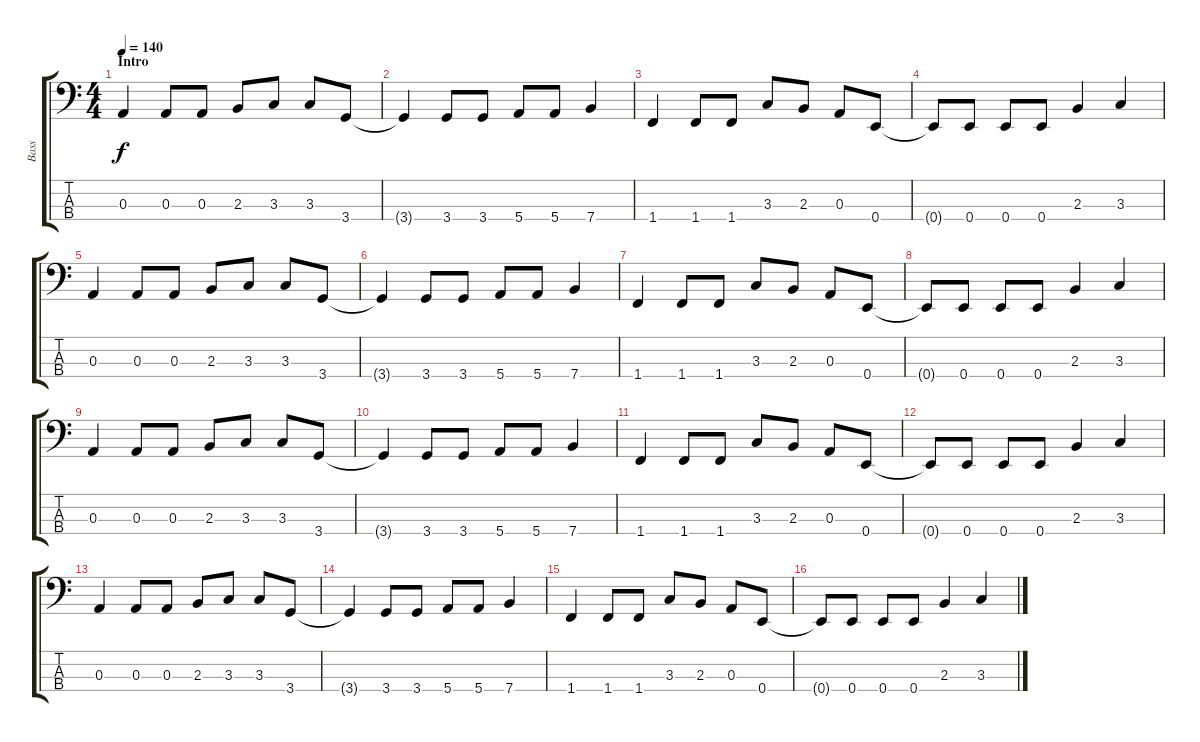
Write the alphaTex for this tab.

\track ("Bass" "Bass") {instrument electricbasspick}
\staff {score tabs}
\tuning (G2 D2 A1 E1) {hide}
\ts (4 4)
\section ("" "Intro")
\tempo 140
\clef f4
\ks c
0.3.4{dy f instrument electricbasspick} 0.3.8 0.3.8 2.3.8 3.3.8 3.3.8 3.4.8 |
3.4{t}.4 3.4.8 3.4.8 5.4.8 5.4.8 7.4.4 |
1.4.4 1.4.8 1.4.8 3.3.8 2.3.8 0.3.8 0.4.8 |
0.4{t}.8 0.4.8 0.4.8 0.4.8 2.3.4 3.3.4 |
0.3.4 0.3.8 0.3.8 2.3.8 3.3.8 3.3.8 3.4.8 |
3.4{t}.4 3.4.8 3.4.8 5.4.8 5.4.8 7.4.4 |
1.4.4 1.4.8 1.4.8 3.3.8 2.3.8 0.3.8 0.4.8 |
0.4{t}.8 0.4.8 0.4.8 0.4.8 2.3.4 3.3.4 |
0.3.4 0.3.8 0.3.8 2.3.8 3.3.8 3.3.8 3.4.8 |
3.4{t}.4 3.4.8 3.4.8 5.4.8 5.4.8 7.4.4 |
1.4.4 1.4.8 1.4.8 3.3.8 2.3.8 0.3.8 0.4.8 |
0.4{t}.8 0.4.8 0.4.8 0.4.8 2.3.4 3.3.4 |
0.3.4 0.3.8 0.3.8 2.3.8 3.3.8 3.3.8 3.4.8 |
3.4{t}.4 3.4.8 3.4.8 5.4.8 5.4.8 7.4.4 |
1.4.4 1.4.8 1.4.8 3.3.8 2.3.8 0.3.8 0.4.8 |
0.4{t}.8 0.4.8 0.4.8 0.4.8 2.3.4 3.3.4
